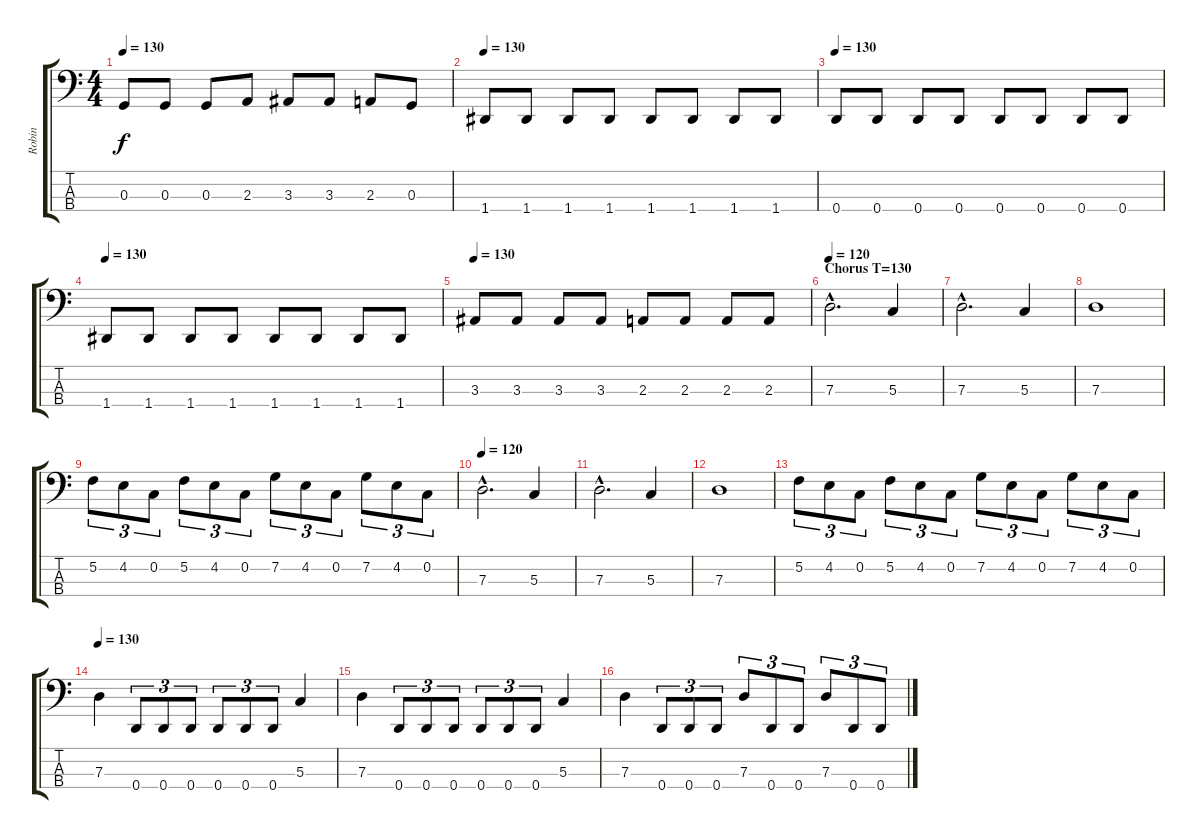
\track ("Robin" "Robin") {instrument electricbasspick}
\staff {score tabs}
\tuning (F2 C2 G1 D1) {hide}
\ts (4 4)
\tempo 130
\clef f4
\ks c
0.3.8{dy f} 0.3.8 0.3.8 2.3.8 3.3.8 3.3.8 2.3.8 0.3.8 |
\tempo 130
1.4.8 1.4.8 1.4.8 1.4.8 1.4.8 1.4.8 1.4.8 1.4.8 |
\tempo 130
0.4.8 0.4.8 0.4.8 0.4.8 0.4.8 0.4.8 0.4.8 0.4.8 |
\tempo 130
1.4.8 1.4.8 1.4.8 1.4.8 1.4.8 1.4.8 1.4.8 1.4.8 |
\tempo 130
3.3.8 3.3.8 3.3.8 3.3.8 2.3.8 2.3.8 2.3.8 2.3.8 |
\section ("" "Chorus T=130")
\tempo 130
\tempo 120
7.3{hac}.2{d} 5.3.4 |
7.3{hac}.2{d} 5.3.4 |
7.3.1 |
5.2.8{tu (3 2)} 4.2.8{tu (3 2)} 0.2.8{tu (3 2)} 5.2.8{tu (3 2)} 4.2.8{tu (3 2)} 0.2.8{tu (3 2)} 7.2.8{tu (3 2)} 4.2.8{tu (3 2)} 0.2.8{tu (3 2)} 7.2.8{tu (3 2)} 4.2.8{tu (3 2)} 0.2.8{tu (3 2)} |
\tempo 130
\tempo 120
7.3{hac}.2{d} 5.3.4 |
7.3{hac}.2{d} 5.3.4 |
7.3.1 |
5.2.8{tu (3 2)} 4.2.8{tu (3 2)} 0.2.8{tu (3 2)} 5.2.8{tu (3 2)} 4.2.8{tu (3 2)} 0.2.8{tu (3 2)} 7.2.8{tu (3 2)} 4.2.8{tu (3 2)} 0.2.8{tu (3 2)} 7.2.8{tu (3 2)} 4.2.8{tu (3 2)} 0.2.8{tu (3 2)} |
\tempo 130
7.3.4 0.4.8{tu (3 2)} 0.4.8{tu (3 2)} 0.4.8{tu (3 2)} 0.4.8{tu (3 2)} 0.4.8{tu (3 2)} 0.4.8{tu (3 2)} 5.3.4 |
7.3.4 0.4.8{tu (3 2)} 0.4.8{tu (3 2)} 0.4.8{tu (3 2)} 0.4.8{tu (3 2)} 0.4.8{tu (3 2)} 0.4.8{tu (3 2)} 5.3.4 |
7.3.4 0.4.8{tu (3 2)} 0.4.8{tu (3 2)} 0.4.8{tu (3 2)} 7.3.8{tu (3 2)} 0.4.8{tu (3 2)} 0.4.8{tu (3 2)} 7.3.8{tu (3 2)} 0.4.8{tu (3 2)} 0.4.8{tu (3 2)}
